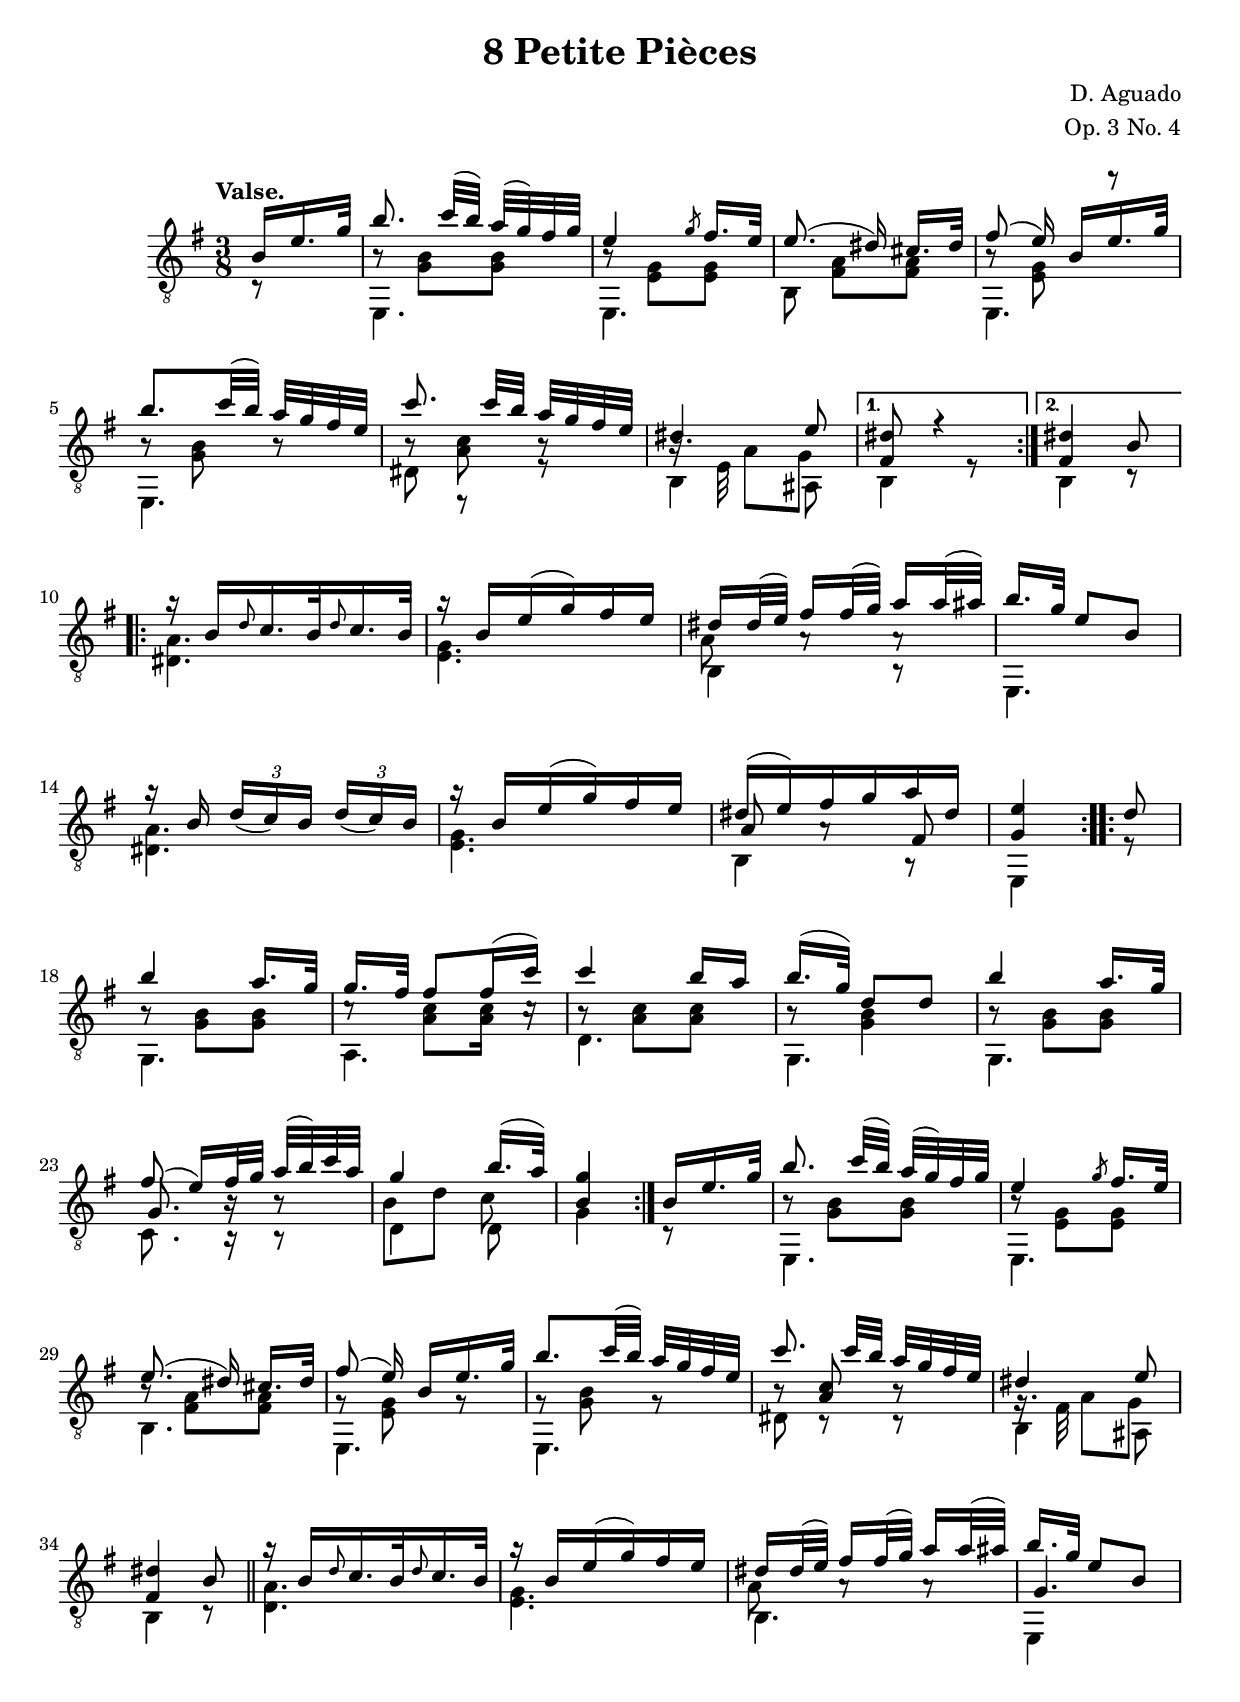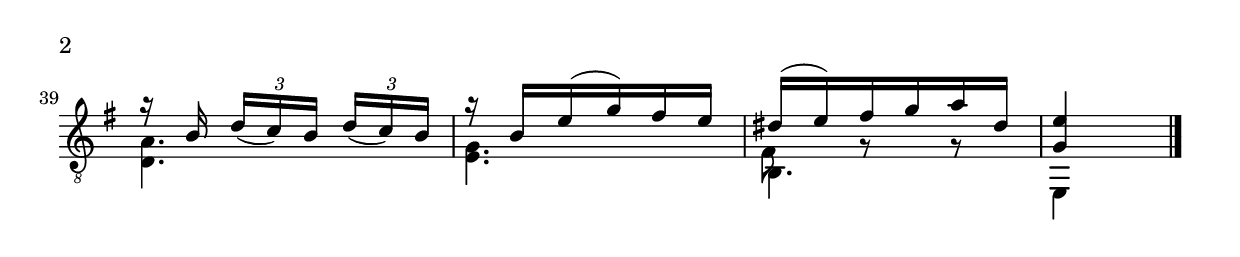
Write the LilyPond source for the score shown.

\version "2.18.2"

\header {
  title = "8 Petite Pièces"
  composer = "D. Aguado"
  opus = "Op. 3 No. 4"
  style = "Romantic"
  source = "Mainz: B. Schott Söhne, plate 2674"
  % Statens musikbibliotek - The Music Library of Sweden
  % Boije 003 - http://urn.kb.se/resolve?urn=urn:nbn:se:statensmusikverk-4032
  date = "1830"
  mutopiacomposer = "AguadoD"
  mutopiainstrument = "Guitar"
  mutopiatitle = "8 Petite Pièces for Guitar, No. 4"
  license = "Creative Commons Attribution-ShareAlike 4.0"
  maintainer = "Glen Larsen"
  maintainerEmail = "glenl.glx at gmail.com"
}

\paper {
  % add space between composer/opus markup and first staff
  markup-system-spacing #'padding = #3
  % add a little space between composer and opus
  markup-markup-spacing #'padding = #1.2
  top-margin = #8
  bottom-margin = #10
}

mbreak = { \break }
global = {
  \key e \minor
  \time 3/8
}

umotifa = {
  b8. c32[( b)] a( g) fis g |
  e4 \slashedGrace{g8} fis16. e32 |
  e8.(\noBeam dis16) cis16.[ dis32] |
  fis8(\noBeam e16) b16[ e16. g32] |
  b8.[ c32( b)] a g fis e |
  c'8. \noBeam c32[ b] a g fis e |
  dis4 e8 |
}

umotifb = {
  r16 b16 \repeat unfold 2 { \grace{d8} c16. b32 } |
  r16 b e( g) fis e |
  dis16 dis32( e) fis16[ fis32( g)] a16 a32( ais) |
  b16.[ g32] e8 b |
  \mbreak
  r16 b \tuplet 3/2 { d[_( c) b] } \tuplet 3/2 { d_( c) b } |
  r16 b e( g) fis e |
  dis16( e) fis g a dis, |
}

upperVoice = \relative c' {
  \voiceOne
  \repeat volta 2 {
    \partial 8. { b16 e16. g32 } |
    \umotifa
  }
  \alternative {
    { <dis fis,>8 r4 | }
    { <dis fis,>4 b8 | }
  }
  \mbreak
  \repeat volta 2 {
    \umotifb
    <e g,>4
  }
  \repeat volta 2 {
    d8 |
    \mbreak
    b'4 a16. g32 |
    g16. fis32 fis8[ fis16( c')] | % source has last 2 notes as 32nds
    c4 b16[ a] |
    b16.( g32) d8[ d] |
    b'4 a16.[ g32] |
    \mbreak
    fis8( e16)[ fis32 g] a( b) c a |
    g4 b16.[( a32)] |
    \set Timing.measureLength = #(ly:make-moment 1/4)
    <g b,>4
  }
  \set Timing.measureLength = #(ly:make-moment 3/16)
  b,16 e16. g32
  \set Timing.measureLength = #(ly:make-moment 3/8)
  \umotifa
  <dis fis,>4 b8 |
  \bar "||"
  \umotifb
  <e g,>4 s8
  \bar "|."
}

lowerVoice = \relative c, {
  \voiceTwo
  \partial 8. { r8 s16 } |
  e4. |
  e4. |
  s4. |
  e4. |
  e4. |
  dis'8 r8 r |
  b4 ais8 |
  b4 r8 |
  b4 r8 |

  <a' dis,>4. |
  <g e>4. |
  b,4 b8\rest  |
  e,4. |
  <a' dis,>4. |
  <g e>4. |
  b,4 r8  |
  e,4                           % end of volta
  r8 |                          % beginning of next

  g4. |
  a4. |
  d4. |
  g,4. |
  g4. |

  c8. b16\rest b8\rest |
  d4 d8 |
  \set Timing.measureLength = #(ly:make-moment 1/4)
  g4 |
  \set Timing.measureLength = #(ly:make-moment 3/16)
  r8 s16 |
  e,4. |
  e4. |
  b'4. |
  e,4. |
  e4. |
  dis'8 c\rest c\rest |
  b4 ais8 |

  b4 r8 |
  \repeat unfold 2 {
    <a' d,>4. |
    <g e>4. |
    b,4. |
    e,4 s8
  }
}

middleVoice = \relative c' {
  \voiceThree
  \stemDown
  \partial 8. { s8. } |
  b8\rest <b g> q |
  b8\rest <g e> q |
  b,8 <a' fis>8[ q] |
  b8\rest <g e> r |

  b8\rest <b g> b8\rest |
  b8\rest <c a> b8\rest |
  b16.\rest e,32 a8[ g] |
  s4. |
  s4. |

  s4. |
  s4. |
  a8 a\rest a\rest |
  s4. |

  s4. |
  s4. |
  \stemUp a8 a\rest fis \stemDown |
  s4. |

  b8\rest <b g> q |
  c8\rest <c a> q16 c\rest |
  b8\rest <c a> q |
  b8\rest <b g>4 |
  b8\rest <b g>8[ q] |

  \once\stemUp g8. b16\rest b8\rest |
  b8[ d] c |
  \set Timing.measureLength = #(ly:make-moment 1/4)
  s4
  \set Timing.measureLength = #(ly:make-moment 3/16)
  s8.
  \set Timing.measureLength = #(ly:make-moment 3/8)
  b8\rest <b g> q |
  b8\rest <g e> q |

  b8\rest <a fis> q |
  g8\rest <g e> g8\rest |
  g8\rest <b g> g8\rest |
  b8\rest \once\stemUp <c a> b8\rest |
  g16.\rest fis32 a8[ g] |

  \repeat unfold 3 { s4. | }
  a8 a\rest a\rest |

  \once\stemUp g4. |
  s4. |
  s4. |
  fis8 g\rest g\rest |
  s4 s8
}


\score {
  <<
    \new Staff = "Guitar" \with {
      midiInstrument = #"acoustic guitar (nylon)"
      \override StringNumber #'stencil = ##f
    } <<
      \global
      \clef "treble_8"
      \tempo "Valse."

      \context Voice = "upperVoice" \upperVoice
      \context Voice = "lowerVoice" \lowerVoice
      \context Voice = "middleVoice" \middleVoice
    >>
%{
    % tabs are not completely developed
    \new TabStaff = "Guitar tabs" \with {
      restrainOpenStrings = ##t
    } <<
      \clef "moderntab"
      \global
      \context TabVoice = "upperVoice" \upperVoice
      \context TabVoice = "lowerVoice" \lowerVoice
      \context TabVoice = "middleVoice" \middleVoice
    >>
%}
  >>
  \layout {}
  \midi {
    \tempo 4 = 90
  }
}
